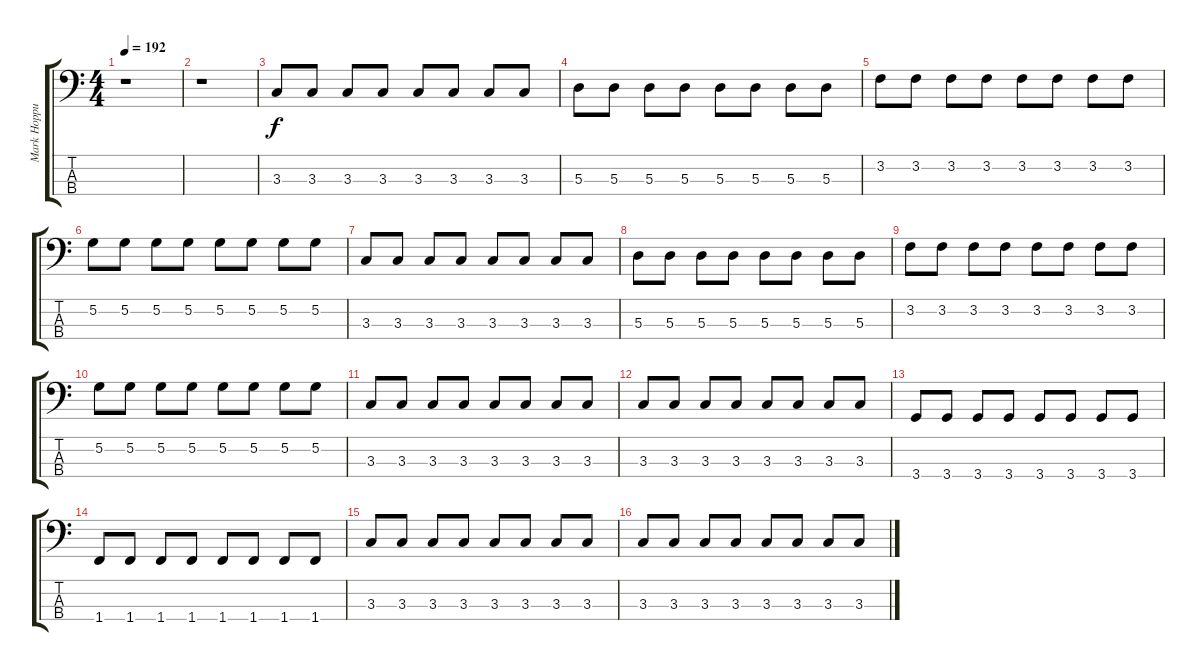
\track ("Mark Hoppus (Bass)" "Mark Hoppu") {instrument electricbasspick}
\staff {score tabs}
\tuning (G2 D2 A1 E1) {hide}
\ts (4 4)
\tempo 192
\clef f4
\ks c
r.1{dy f instrument electricbasspick} |
r.1 |
3.3.8 3.3.8 3.3.8 3.3.8 3.3.8 3.3.8 3.3.8 3.3.8 |
5.3.8 5.3.8 5.3.8 5.3.8 5.3.8 5.3.8 5.3.8 5.3.8 |
3.2.8 3.2.8 3.2.8 3.2.8 3.2.8 3.2.8 3.2.8 3.2.8 |
5.2.8 5.2.8 5.2.8 5.2.8 5.2.8 5.2.8 5.2.8 5.2.8 |
3.3.8 3.3.8 3.3.8 3.3.8 3.3.8 3.3.8 3.3.8 3.3.8 |
5.3.8 5.3.8 5.3.8 5.3.8 5.3.8 5.3.8 5.3.8 5.3.8 |
3.2.8 3.2.8 3.2.8 3.2.8 3.2.8 3.2.8 3.2.8 3.2.8 |
5.2.8 5.2.8 5.2.8 5.2.8 5.2.8 5.2.8 5.2.8 5.2.8 |
3.3.8 3.3.8 3.3.8 3.3.8 3.3.8 3.3.8 3.3.8 3.3.8 |
3.3.8 3.3.8 3.3.8 3.3.8 3.3.8 3.3.8 3.3.8 3.3.8 |
3.4.8 3.4.8 3.4.8 3.4.8 3.4.8 3.4.8 3.4.8 3.4.8 |
1.4.8 1.4.8 1.4.8 1.4.8 1.4.8 1.4.8 1.4.8 1.4.8 |
3.3.8 3.3.8 3.3.8 3.3.8 3.3.8 3.3.8 3.3.8 3.3.8 |
3.3.8 3.3.8 3.3.8 3.3.8 3.3.8 3.3.8 3.3.8 3.3.8
